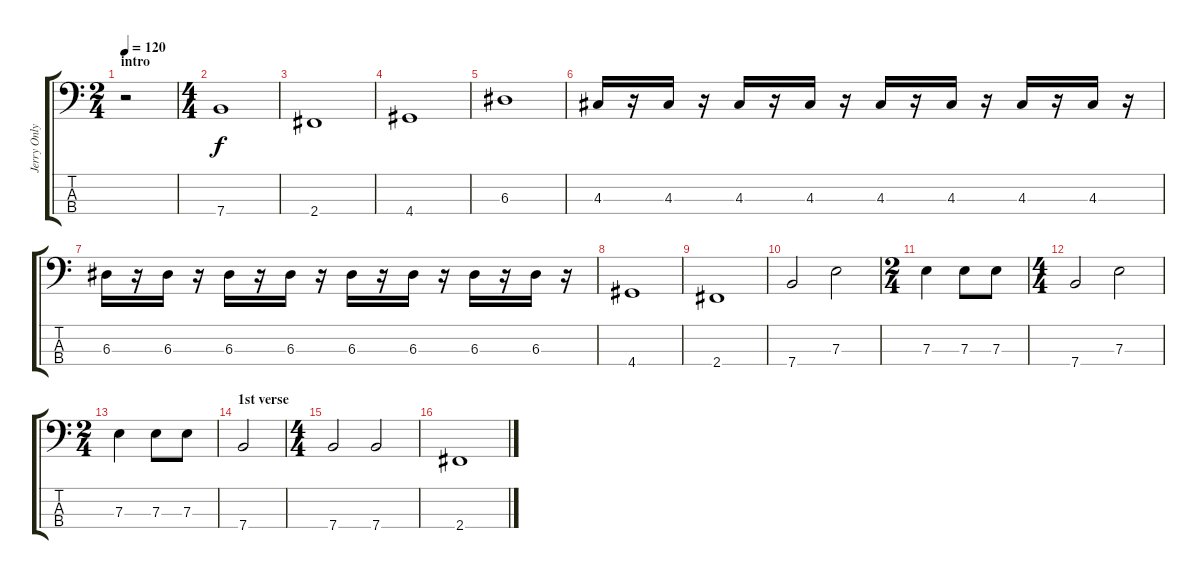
\track ("Jerry Only" "Jerry Only") {instrument electricbassfinger}
\staff {score tabs}
\tuning (G2 D2 A1 E1) {hide}
\ts (2 4)
\section ("" "intro")
\tempo 120
\clef f4
\ks c
r.2{dy f instrument electricbassfinger} |
\ts (4 4)
7.4.1 |
2.4.1 |
4.4.1 |
6.3.1 |
4.3.16 r.16 4.3.16 r.16 4.3.16 r.16 4.3.16 r.16 4.3.16 r.16 4.3.16 r.16 4.3.16 r.16 4.3.16 r.16 |
6.3.16 r.16 6.3.16 r.16 6.3.16 r.16 6.3.16 r.16 6.3.16 r.16 6.3.16 r.16 6.3.16 r.16 6.3.16 r.16 |
4.4.1 |
2.4.1 |
7.4.2 7.3.2 |
\ts (2 4)
7.3.4 7.3.8 7.3.8 |
\ts (4 4)
7.4.2 7.3.2 |
\ts (2 4)
7.3.4 7.3.8 7.3.8 |
\section ("" "1st verse")
7.4.2 |
\ts (4 4)
7.4.2 7.4.2 |
2.4.1
